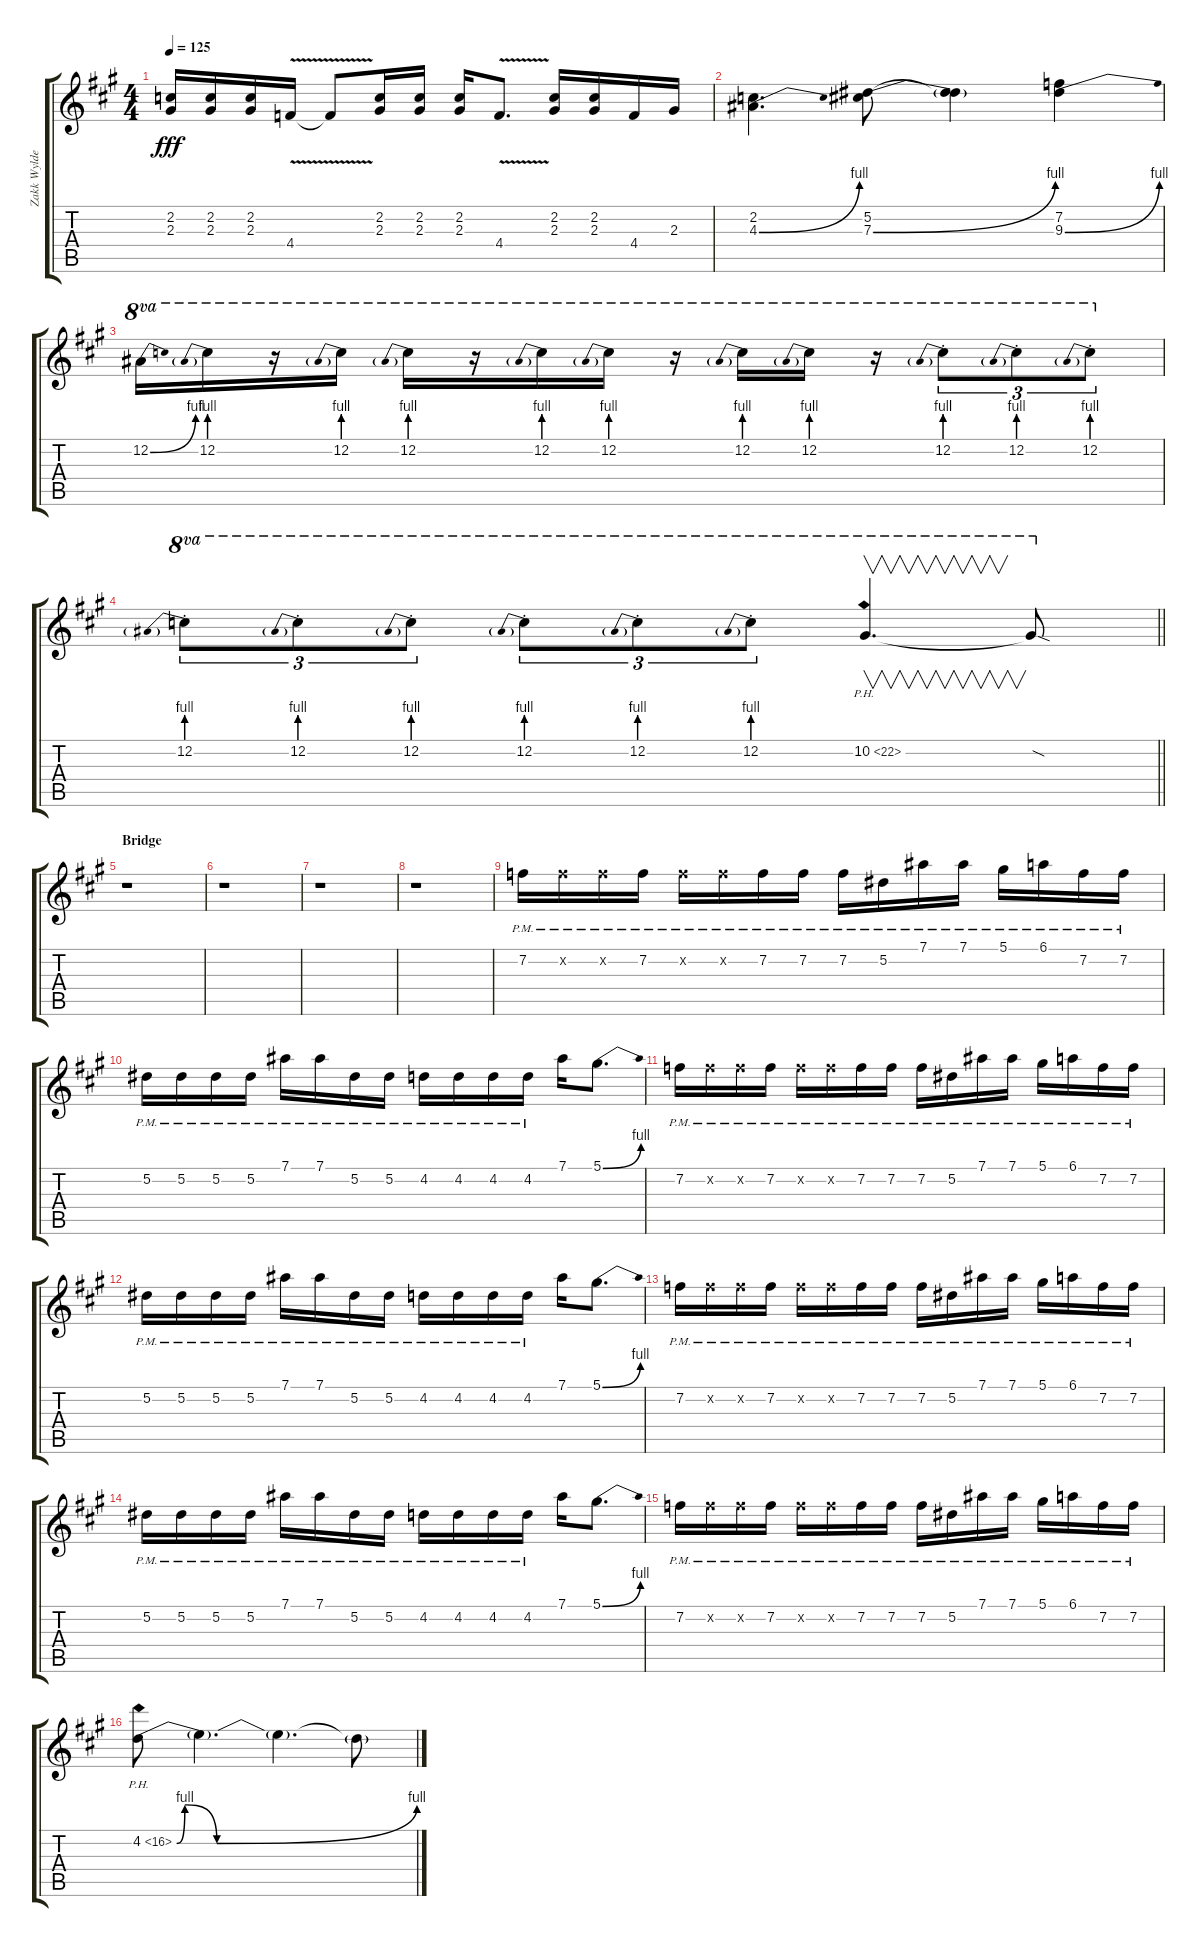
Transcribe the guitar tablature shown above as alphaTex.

\track ("Zakk Wylde - Lead Guitar II" "Zakk Wylde") {instrument distortionguitar}
\staff {score tabs}
\tuning (Eb4 Bb3 Gb3 Db3 Ab2 Eb2) {hide}
\ts (4 4)
\tempo 125
\clef g2
\ks a
(2.2 2.3).16{dy fff} (2.2 2.3).16 (2.2 2.3).16 4.4{v}.16 4.4{t}.8 (2.2 2.3).16 (2.2 2.3).16 (2.2 2.3).16 4.4{v}.8{d} (2.2 2.3).16 (2.2 2.3).16 4.4.16 2.3.16 |
(2.2 4.3{be (bend 0 0 60 4)}).4{d} (5.2 7.3{be (bend 0 0 60 4)}).8 (5.2{t} 7.3{t}).4 (7.2 9.3{be (bend 0 0 60 4)}).4 |
12.2{be (bend 0 0 60 4)}.16{ot 8va} 12.2{be (prebend 0 4 60 4)}.16{ot 8va} r.16{ot 8va} 12.2{be (prebend 0 4 60 4)}.16{ot 8va} 12.2{be (prebend 0 4 60 4)}.16{ot 8va} r.16{ot 8va} 12.2{be (prebend 0 4 60 4)}.16{ot 8va} 12.2{be (prebend 0 4 60 4)}.16{ot 8va} r.16{ot 8va} 12.2{be (prebend 0 4 60 4)}.16{ot 8va} 12.2{be (prebend 0 4 60 4)}.16{ot 8va} r.16{ot 8va} 12.2{be (prebend 0 4 60 4) st}.8{tu (3 2) ot 8va} 12.2{be (prebend 0 4 60 4) st}.8{tu (3 2) ot 8va} 12.2{be (prebend 0 4 60 4) st}.8{tu (3 2) ot 8va} |
\barLineRight lightlight
12.2{be (prebend 0 4 60 4) st}.8{tu (3 2) ot 8va} 12.2{be (prebend 0 4 60 4) st}.8{tu (3 2) ot 8va} 12.2{be (prebend 0 4 60 4) st}.8{tu (3 2) ot 8va} 12.2{be (prebend 0 4 60 4) st}.8{tu (3 2) ot 8va} 12.2{be (prebend 0 4 60 4) st}.8{tu (3 2) ot 8va} 12.2{be (prebend 0 4 60 4) st}.8{tu (3 2) ot 8va} 10.2{ph 12}.4{v d ot 8va} 10.2{sod t}.8{ot 8va} |
\section ("" "Bridge")
r.1 |
r.1 |
r.1 |
r.1 |
7.2{pm}.16 7.2{pm x}.16 7.2{pm x}.16 7.2{pm}.16 7.2{pm x}.16 7.2{pm x}.16 7.2{pm}.16 7.2{pm}.16 7.2{pm}.16 5.2{pm}.16 7.1{pm}.16 7.1{pm}.16 5.1{pm}.16 6.1{pm}.16 7.2{pm}.16 7.2{pm}.16 |
5.2{pm}.16 5.2{pm}.16 5.2{pm}.16 5.2{pm}.16 7.1{pm}.16 7.1{pm}.16 5.2{pm}.16 5.2{pm}.16 4.2{pm}.16 4.2{pm}.16 4.2{pm}.16 4.2{pm}.16 7.1.16 5.1{be (bend 0 0 60 4)}.8{d} |
7.2{pm}.16 7.2{pm x}.16 7.2{pm x}.16 7.2{pm}.16 7.2{pm x}.16 7.2{pm x}.16 7.2{pm}.16 7.2{pm}.16 7.2{pm}.16 5.2{pm}.16 7.1{pm}.16 7.1{pm}.16 5.1{pm}.16 6.1{pm}.16 7.2{pm}.16 7.2{pm}.16 |
5.2{pm}.16 5.2{pm}.16 5.2{pm}.16 5.2{pm}.16 7.1{pm}.16 7.1{pm}.16 5.2{pm}.16 5.2{pm}.16 4.2{pm}.16 4.2{pm}.16 4.2{pm}.16 4.2{pm}.16 7.1.16 5.1{be (bend 0 0 60 4)}.8{d} |
7.2{pm}.16 7.2{pm x}.16 7.2{pm x}.16 7.2{pm}.16 7.2{pm x}.16 7.2{pm x}.16 7.2{pm}.16 7.2{pm}.16 7.2{pm}.16 5.2{pm}.16 7.1{pm}.16 7.1{pm}.16 5.1{pm}.16 6.1{pm}.16 7.2{pm}.16 7.2{pm}.16 |
5.2{pm}.16 5.2{pm}.16 5.2{pm}.16 5.2{pm}.16 7.1{pm}.16 7.1{pm}.16 5.2{pm}.16 5.2{pm}.16 4.2{pm}.16 4.2{pm}.16 4.2{pm}.16 4.2{pm}.16 7.1.16 5.1{be (bend 0 0 60 4)}.8{d} |
7.2{pm}.16 7.2{pm x}.16 7.2{pm x}.16 7.2{pm}.16 7.2{pm x}.16 7.2{pm x}.16 7.2{pm}.16 7.2{pm}.16 7.2{pm}.16 5.2{pm}.16 7.1{pm}.16 7.1{pm}.16 5.1{pm}.16 6.1{pm}.16 7.2{pm}.16 7.2{pm}.16 |
4.2{be (custom 0 0 2 4 10 0 60 4) ph 12}.8 4.2{t}.4{d} 4.2{t}.4{d} 4.2{t}.8
